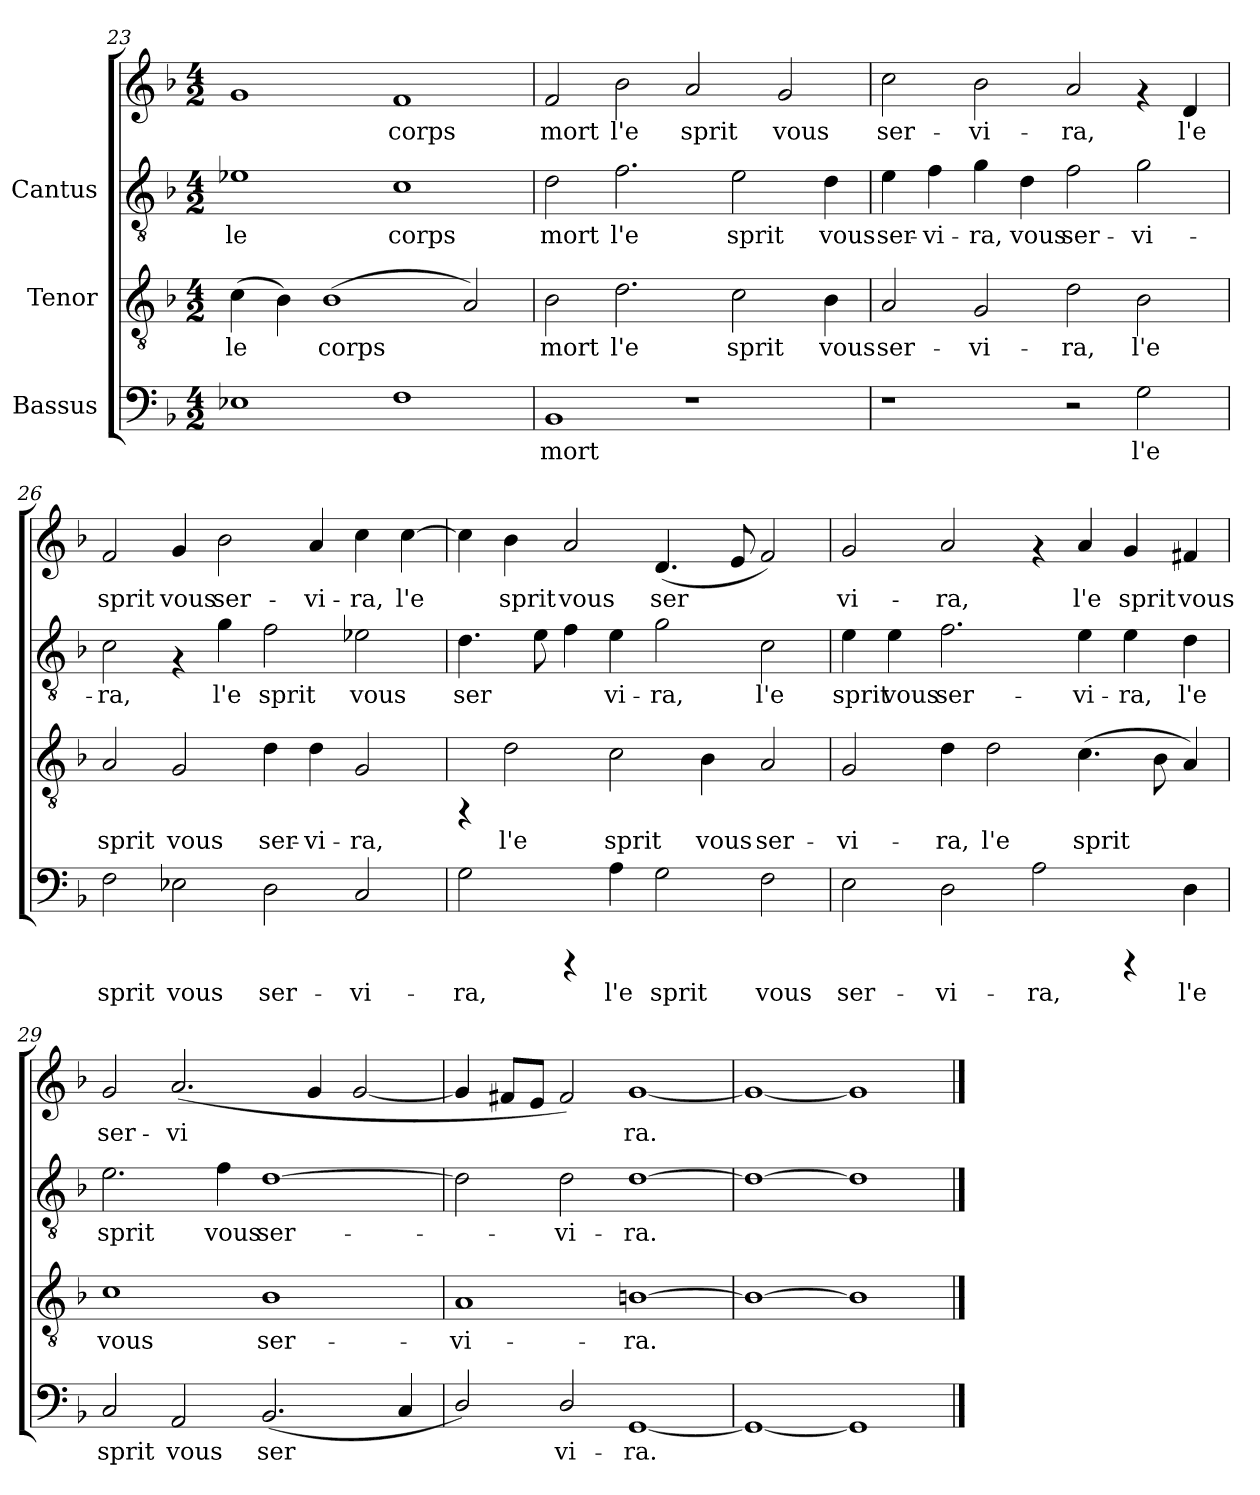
**kern	**text	**kern	**text	**kern	**text	**kern	**text
*part3	*part3	*part2	*part2	*part1	*part1	*part1	*part1
*staff4	*staff4	*staff3	*staff3	*staff2	*staff2	*staff1	*staff1
*I"Bassus	*	*I"Tenor	*	*I"Cantus	*	*	*
*clefF4	*	*clefGv2	*	*clefGv2	*	*clefG2	*
*k[b-]	*	*k[b-]	*	*k[b-]	*	*k[b-]	*
*F:	*	*F:	*	*F:	*	*F:	*
*M4/2	*	*M4/2	*	*M4/2	*	*M4/2	*
=23	=23	=23	=23	=23	=23	=23	=23
!	!	!	!LO:LY:b:cj	!	!LO:LY:b:cj	!	!LO:LY:b:cj
1E-X	.	(>4c\	le	1e-X	le	1g	.
!	!	!	!LO:LY:b:cj	!	!	!	!
.	.	4B-\)	.	.	.	.	.
!	!	!	!LO:LY:b:cj	!	!	!	!
.	.	(>1B-	corps	.	.	.	.
!	!	!	!	!	!LO:LY:b:cj	!	!LO:LY:b:cj
1F	.	.	.	1c	corps	1f	corps
!	!	!	!LO:LY:b:cj	!	!	!	!
.	.	2A/)	.	.	.	.	.
=24	=24	=24	=24	=24	=24	=24	=24
!	!LO:LY:b:cj	!	!LO:LY:b:cj	!	!LO:LY:b:cj	!	!LO:LY:b:cj
1BB-	mort	2B-\	mort	2d\	mort	2f/	mort
!	!	!	!LO:LY:b:cj	!	!LO:LY:b:cj	!	!LO:LY:b:cj
.	.	2.d\	l'e	2.f\	l'e	2b-\	l'e
!	!	!	!	!	!	!	!LO:LY:b:cj
1r	.	.	.	.	.	2a/	sprit
!	!	!	!LO:LY:b:cj	!	!LO:LY:b:cj	!	!
.	.	2c\	sprit	2e\	sprit	.	.
!	!	!	!	!	!	!	!LO:LY:b:cj
.	.	.	.	.	.	2g/	vous
!	!	!	!LO:LY:b:cj	!	!LO:LY:b:cj	!	!
.	.	4B-\	vous	4d\	vous	.	.
!!LO:LB:g=z
=25	=25	=25	=25	=25	=25	=25	=25
!	!	!	!LO:LY:b:cj	!	!LO:LY:b:cj	!	!LO:LY:b:cj
1r	.	2A/	ser-	4e\	ser-	2cc\	ser-
!	!	!	!	!	!LO:LY:b:cj	!	!
.	.	.	.	4f\	-vi-	.	.
!	!	!	!LO:LY:b:cj	!	!LO:LY:b:cj	!	!LO:LY:b:cj
.	.	2G/	-vi-	4g\	-ra,	2b-\	-vi-
!	!	!	!	!	!LO:LY:b:cj	!	!
.	.	.	.	4d\	vous	.	.
!	!	!	!LO:LY:b:cj	!	!LO:LY:b:cj	!	!LO:LY:b:cj
2r	.	2d\	-ra,	2f\	ser-	2a/	-ra,
!	!LO:LY:b:cj	!	!LO:LY:b:cj	!	!LO:LY:b:cj	!	!
2G\	l'e	2B-\	l'e	2g\	-vi-	4rf	.
!	!	!	!	!	!	!	!LO:LY:b:cj
.	.	.	.	.	.	4d/	l'e
=26	=26	=26	=26	=26	=26	=26	=26
!	!LO:LY:b:cj	!	!LO:LY:b:cj	!	!LO:LY:b:cj	!	!LO:LY:b:cj
2F\	sprit	2A/	sprit	2c\	ra,	2f/	-sprit
!	!LO:LY:b:cj	!	!LO:LY:b:cj	!	!	!	!LO:LY:b:cj
2E-X\	vous	2G/	vous	4rF	.	4g/	vous
!	!	!	!	!	!LO:LY:b:cj	!	!LO:LY:b:cj
.	.	.	.	4g\	l'e	2b-\	ser-
!	!LO:LY:b:cj	!	!LO:LY:b:cj	!	!LO:LY:b:cj	!	!
2D\	ser-	4d\	ser-	2f\	sprit	.	.
!	!	!	!LO:LY:b:cj	!	!	!	!LO:LY:b:cj
.	.	4d\	-vi-	.	.	4a/	-vi-
!	!LO:LY:b:cj	!	!LO:LY:b:cj	!	!LO:LY:b:cj	!	!LO:LY:b:cj
2C/	-vi-	2G/	-ra,	2e-X\	vous	4cc\	-ra,
!	!	!	!	!	!	!	!LO:LY:b:cj
.	.	.	.	.	.	[>4cc\	l'e
!!LO:PB:g=z
=27	=27	=27	=27	=27	=27	=27	=27
!	!LO:LY:b:cj	!	!	!	!LO:LY:b:cj	!	!LO:LY:b:cj
2G\	-ra,	4rFF	.	4.d\	-ser-	4cc\]	.
!	!	!	!LO:LY:b:cj	!	!	!	!LO:LY:b:cj
.	.	2d\	l'e	.	.	4b-\	sprit
!	!	!	!	!	!LO:LY:b:cj	!	!
.	.	.	.	8e\	-	.	.
!	!	!	!	!	!LO:LY:b:cj	!	!LO:LY:b:cj
4rCCC	.	.	.	4f\	.	2a/	vous
!	!LO:LY:b:cj	!	!LO:LY:b:cj	!	!LO:LY:b:cj	!	!
4A\	l'e	2c\	sprit	4e\	vi-	.	.
!	!LO:LY:b:cj	!	!	!	!LO:LY:b:cj	!	!LO:LY:b:cj
2G\	sprit	.	.	2g\	-ra,	(<4.d/	ser-
!	!	!	!LO:LY:b:cj	!	!	!	!
.	.	4B-\	vous	.	.	.	.
!	!	!	!	!	!	!	!LO:LY:b:cj
.	.	.	.	.	.	8e/	--
!	!LO:LY:b:cj	!	!LO:LY:b:cj	!	!LO:LY:b:cj	!	!LO:LY:b:cj
2F\	vous	2A/	ser-	2c\	l'e	2f/)	--
=28	=28	=28	=28	=28	=28	=28	=28
!	!LO:LY:b:cj	!	!LO:LY:b:cj	!	!LO:LY:b:cj	!	!LO:LY:b:cj
2E\	ser-	2G/	-vi-	4e\	sprit	2g/	vi-
!	!	!	!	!	!LO:LY:b:cj	!	!
.	.	.	.	4e\	vous	.	.
!	!LO:LY:b:cj	!	!LO:LY:b:cj	!	!LO:LY:b:cj	!	!LO:LY:b:cj
2D\	-vi-	4d\	-ra,	2.f\	ser-	2a/	-ra,
!	!	!	!LO:LY:b:cj	!	!	!	!
.	.	2d\	l'e	.	.	.	.
!	!LO:LY:b:cj	!	!	!	!	!	!
2A\	-ra,	.	.	.	.	4rf	.
!	!	!	!LO:LY:b:cj	!	!LO:LY:b:cj	!	!LO:LY:b:cj
.	.	(>4.c\	sprit	4e\	-vi-	4a/	l'e
!	!	!	!	!	!LO:LY:b:cj	!	!LO:LY:b:cj
4rCCC	.	.	.	4e\	-ra,	4g/	sprit
!	!	!	!LO:LY:b:cj	!	!	!	!
.	.	8B-\	.	.	.	.	.
!	!LO:LY:b:cj	!	!LO:LY:b:cj	!	!LO:LY:b:cj	!	!LO:LY:b:cj
4D\	l'e	4A/)	.	4d\	l'e	4f#X/	vous
=29	=29	=29	=29	=29	=29	=29	=29
!	!LO:LY:b:cj	!	!LO:LY:b:cj	!	!LO:LY:b:cj	!	!LO:LY:b:cj
2C/	sprit	1c	vous	2.e\	-sprit	2g/	ser-
!	!LO:LY:b:cj	!	!	!	!	!	!LO:LY:b:cj
2AA/	vous	.	.	.	.	(<2.a/	-vi-
!	!	!	!	!	!LO:LY:b:cj	!	!
.	.	.	.	4f\	vous	.	.
!	!LO:LY:b:cj	!	!LO:LY:b:cj	!	!LO:LY:b:cj	!	!
(<2.BB-/	ser-	1B-	ser-	[>1d	ser-	.	.
!	!	!	!	!	!	!	!LO:LY:b:cj
.	.	.	.	.	.	4g/	--
!	!	!	!	!	!	!	!LO:LY:b:cj
.	.	.	.	.	.	[<2g/	--
!	!LO:LY:b:cj	!	!	!	!	!	!
4C/	--	.	.	.	.	.	.
!!LO:LB:g=z
=30	=30	=30	=30	=30	=30	=30	=30
!	!LO:LY:b:cj	!	!LO:LY:b:cj	!	!LO:LY:b:cj	!	!LO:LY:b:cj
2D/)	-	1A	-vi-	2d\]	.	4g/]	-
!	!	!	!	!	!	!	!LO:LY:b:cj
.	.	.	.	.	.	8f#X/L	.
!	!	!	!	!	!	!	!LO:LY:b:cj
.	.	.	.	.	.	8e/J	.
!	!LO:LY:b:cj	!	!	!	!LO:LY:b:cj	!	!LO:LY:b:cj
2D/	vi-	.	.	2d\	vi-	2f#/)	.
!	!LO:LY:b:cj	!	!LO:LY:b:cj	!	!LO:LY:b:cj	!	!LO:LY:b:cj
[<1GG	-ra.	[>1Bn	-ra.	[>1d	-ra.	[<1g	ra.
=31	=31	=31	=31	=31	=31	=31	=31
1GG_<	.	1Bn_>	.	1d_>	.	1g_<	.
1GG]	.	1Bn]	.	1d]	.	1g]	.
==	==	==	==	==	==	==	==
*-	*-	*-	*-	*-	*-	*-	*-
